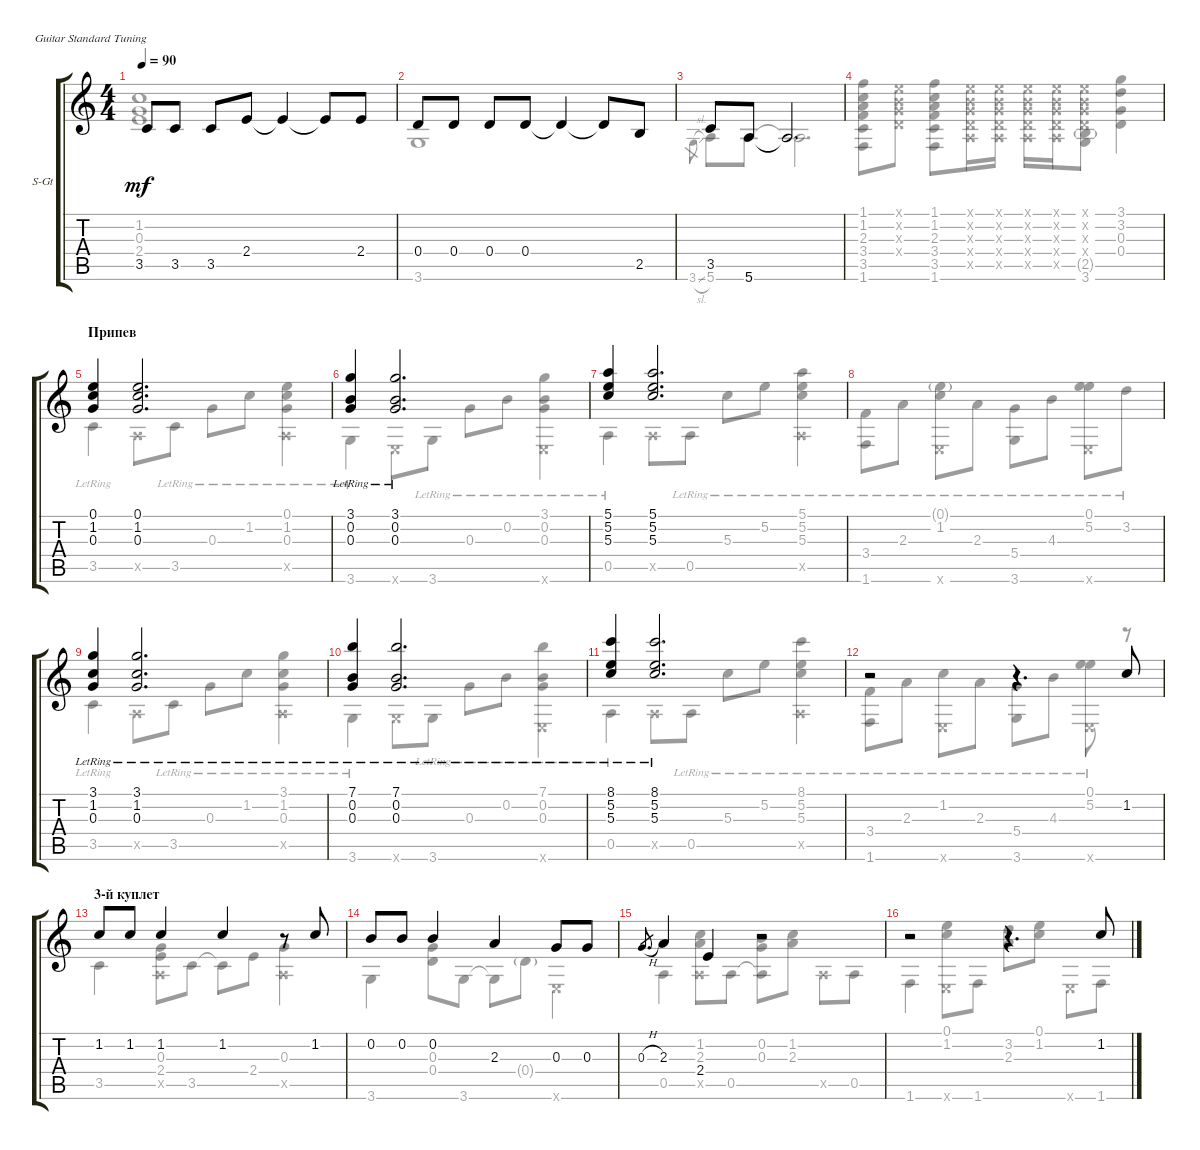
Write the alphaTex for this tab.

\defaultSystemsLayout 4
\bracketExtendMode groupsimilarinstruments
\firstSystemTrackNameOrientation horizontal
\otherSystemsTrackNameOrientation horizontal
\track ("Steel Guitar" "S-Gt") {instrument acousticguitarsteel}
\staff {score tabs}
\tuning (E4 B3 G3 D3 A2 E2)
\voice
\ts (4 4)
\tempo 90
\clef g2
\ks c
3.5.8{dy mf} 3.5.8 3.5.8 2.4.8 2.4{t}.4 2.4{t}.8 2.4.8 |
0.4.8 0.4.8 0.4.8 0.4.8 0.4{t}.4 0.4{t}.8 2.5.8 |
3.5.8 5.6.8 5.6{t}.2{d} |
|
\section ("" "Припев")
(0.1 1.2 0.3).4 (0.1 1.2 0.3).2{d} |
(3.1{lr} 0.2{lr} 0.3{lr}).4 (3.1{lr} 0.2{lr} 0.3{lr}).2{d} |
(5.3 5.2 5.1).4 (5.3 5.2 5.1).2{d} |
|
(3.1{lr} 1.2{lr} 0.3{lr}).4 (3.1{lr} 1.2{lr} 0.3{lr}).2{d} |
(7.1{lr} 0.2{lr} 0.3{lr}).4 (7.1{lr} 0.2{lr} 0.3{lr}).2{d} |
(5.3 5.2 8.1{lr}).4 (5.3 5.2 8.1{lr}).2{d} |
r.2 r.4{d} 1.2.8 |
\section ("" "3-й куплет")
1.2.8 1.2.8 1.2.4 1.2.4 r.8 1.2.8 |
0.2.8 0.2.8 0.2.4 2.3.4 0.3.8 0.3.8 |
0.3{h}.8{d gr} 2.3.4 2.4.4 r.2 |
r.2 r.4{d} 1.2.8
\voice
\clef g2
\ottava regular
\simile none
\ks c
(2.4 0.3 1.2).1{dy mf} |
3.6.1 |
3.6{sl}.8{gr} 5.6.8 5.6.8 5.6{t}.2{d} |
(1.1 1.2 2.3 3.4 3.5 1.6).8 (0.1{x} 0.2{x} 0.3{x} 0.4{x}).8 (1.1 1.2 2.3 3.4 3.5 1.6).8 (0.1{x} 0.2{x} 0.3{x} 0.4{x} 0.5{x}).16 (0.1{x} 0.2{x} 0.3{x} 0.4{x} 0.5{x}).16 (0.1{x} 0.2{x} 0.3{x} 0.4{x} 0.5{x}).16 (0.1{x} 0.2{x} 0.3{x} 0.4{x} 0.5{x}).16 (0.1{x} 0.2{x} 0.3{x} 0.4{x} 2.5{g} 3.6).8 (3.1 3.2 0.3 0.4).4 |
3.5{lr}.4 0.5{x}.8 3.5{lr}.8 0.3{lr}.8 1.2{lr}.8 (0.1{lr} 1.2{lr} 0.3{lr} 0.5{x}).4 |
3.6{lr}.4 0.6{x}.8 3.6{lr}.8 0.3{lr}.8 0.2{lr}.8 (3.1{lr} 0.2{lr} 0.3{lr} 0.6{x}).4 |
0.5{lr}.4 0.5{x}.8 0.5{lr}.8 5.3{lr}.8 5.2{lr}.8 (5.1{lr} 5.2{lr} 5.3{lr} 0.5{x}).4 |
(3.4{lr} 1.6{lr}).8 2.3{lr}.8 (1.2{lr} 0.6{x} 0.1{g}).8 2.3{lr}.8 (5.4{lr} 3.6{lr}).8 4.3{lr}.8 (5.2{lr} 0.1{lr} 0.6{x}).8 3.2{lr}.8 |
3.5{lr}.4 0.5{x}.8 3.5{lr}.8 0.3{lr}.8 1.2{lr}.8 (3.1{lr} 1.2{lr} 0.3{lr} 0.5{x}).4 |
3.6{lr}.4 3.6{x}.8 3.6{lr}.8 0.3{lr}.8 0.2{lr}.8 (7.1{lr} 0.2{lr} 0.3{lr} 0.6{x}).4 |
0.5{lr}.4 0.5{x}.8 0.5{lr}.8 5.3{lr}.8 5.2{lr}.8 (8.1{lr} 5.2{lr} 5.3{lr} 0.5{x}).4 |
(3.4{lr} 1.6{lr}).8 2.3{lr}.8 (1.2{lr} 0.6{x}).8 2.3{lr}.8 (5.4{lr} 3.6{lr}).8 4.3{lr}.8 (5.2{lr} 0.1{lr} 0.6{x}).8 r.8 |
3.5.4 (0.5{x} 0.3 2.4).8 3.5.8 3.5{t}.8 2.4.8 (0.3 0.5{x}).4 |
3.6.4 (0.4 0.3).8 3.6.8 3.6{t}.8 0.4{g}.8 0.6{x}.4 |
0.5.4 (0.5{x} 2.3 1.2).8 0.5.8 (0.5{t} 0.2 0.3).8 (2.3 1.2).8 0.5{x}.8 0.5.8 |
1.6.4 (0.6{x} 0.1 1.2).8 1.6.8 (3.2 2.3).8 (0.1 1.2).8 0.6{x}.8 1.6.8
